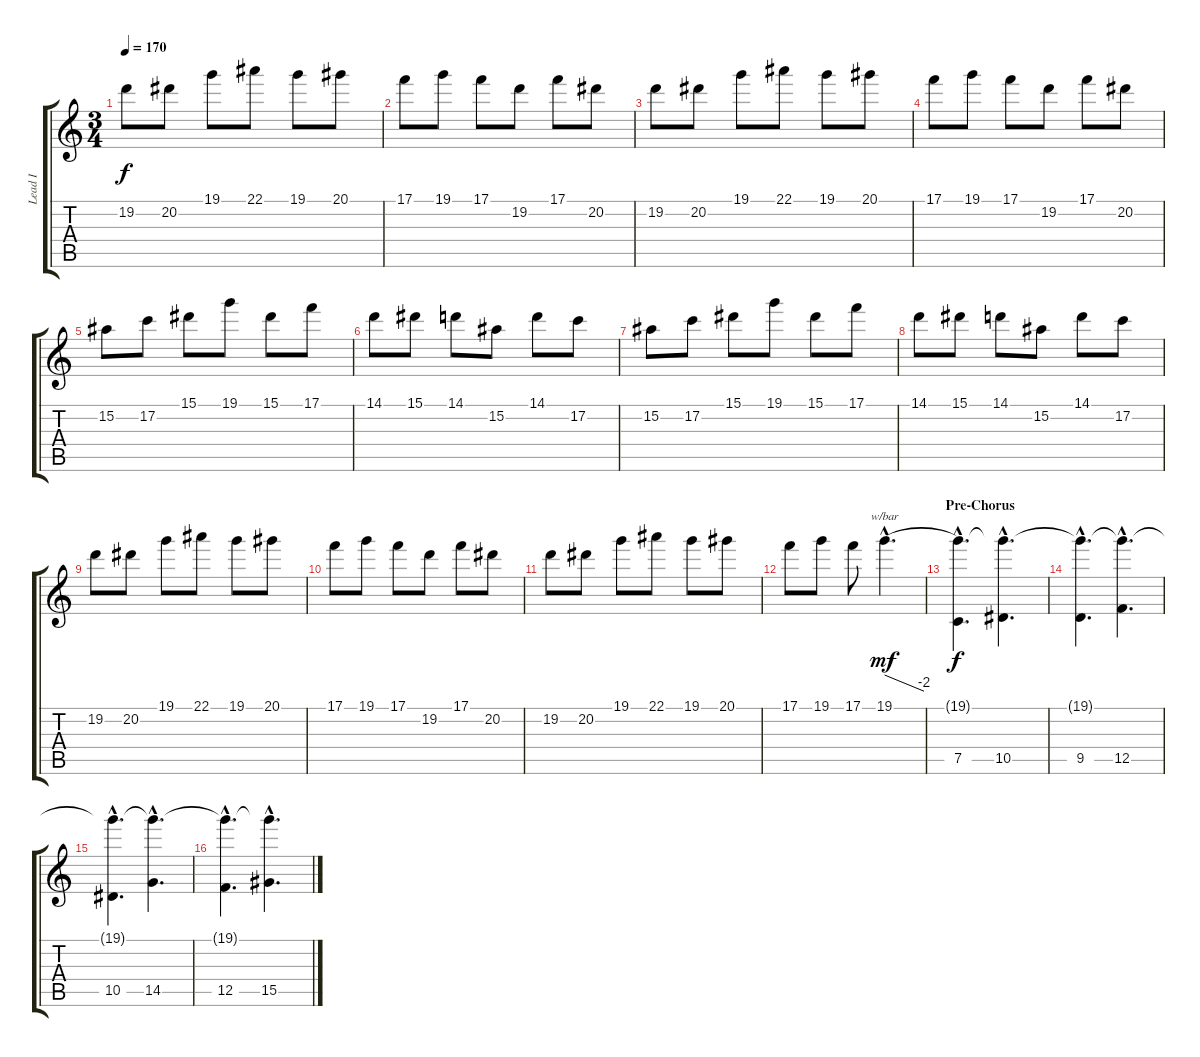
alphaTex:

\track ("Lead I" "Lead I") {instrument overdrivenguitar}
\staff {score tabs}
\tuning (C4 G3 Eb3 Bb2 F2 C2) {hide}
\ts (3 4)
\tempo 170
\clef g2
\ks c
19.2.8{dy f} 20.2.8 19.1.8 22.1.8 19.1.8 20.1.8 |
17.1.8 19.1.8 17.1.8 19.2.8 17.1.8 20.2.8 |
19.2.8 20.2.8 19.1.8 22.1.8 19.1.8 20.1.8 |
17.1.8 19.1.8 17.1.8 19.2.8 17.1.8 20.2.8 |
15.2.8 17.2.8 15.1.8 19.1.8 15.1.8 17.1.8 |
14.1.8 15.1.8 14.1.8 15.2.8 14.1.8 17.2.8 |
15.2.8 17.2.8 15.1.8 19.1.8 15.1.8 17.1.8 |
14.1.8 15.1.8 14.1.8 15.2.8 14.1.8 17.2.8 |
19.2.8 20.2.8 19.1.8 22.1.8 19.1.8 20.1.8 |
17.1.8 19.1.8 17.1.8 19.2.8 17.1.8 20.2.8 |
19.2.8 20.2.8 19.1.8 22.1.8 19.1.8 20.1.8 |
17.1.8 19.1.8 17.1.8 19.1{hac}.4{d tbe (dive default 0 0 60 -8) dy mf} |
\section ("" "Pre-Chorus")
(19.1{hac t} 7.5{hac}).4{d dy f} (19.1{hac t} 10.5{hac}).4{d} |
(19.1{hac t} 9.5{hac}).4{d} (19.1{hac t} 12.5{hac}).4{d} |
(19.1{hac t} 10.5{hac}).4{d} (19.1{hac t} 14.5{hac}).4{d} |
(19.1{hac t} 12.5{hac}).4{d} (19.1{hac t} 15.5{hac}).4{d}
